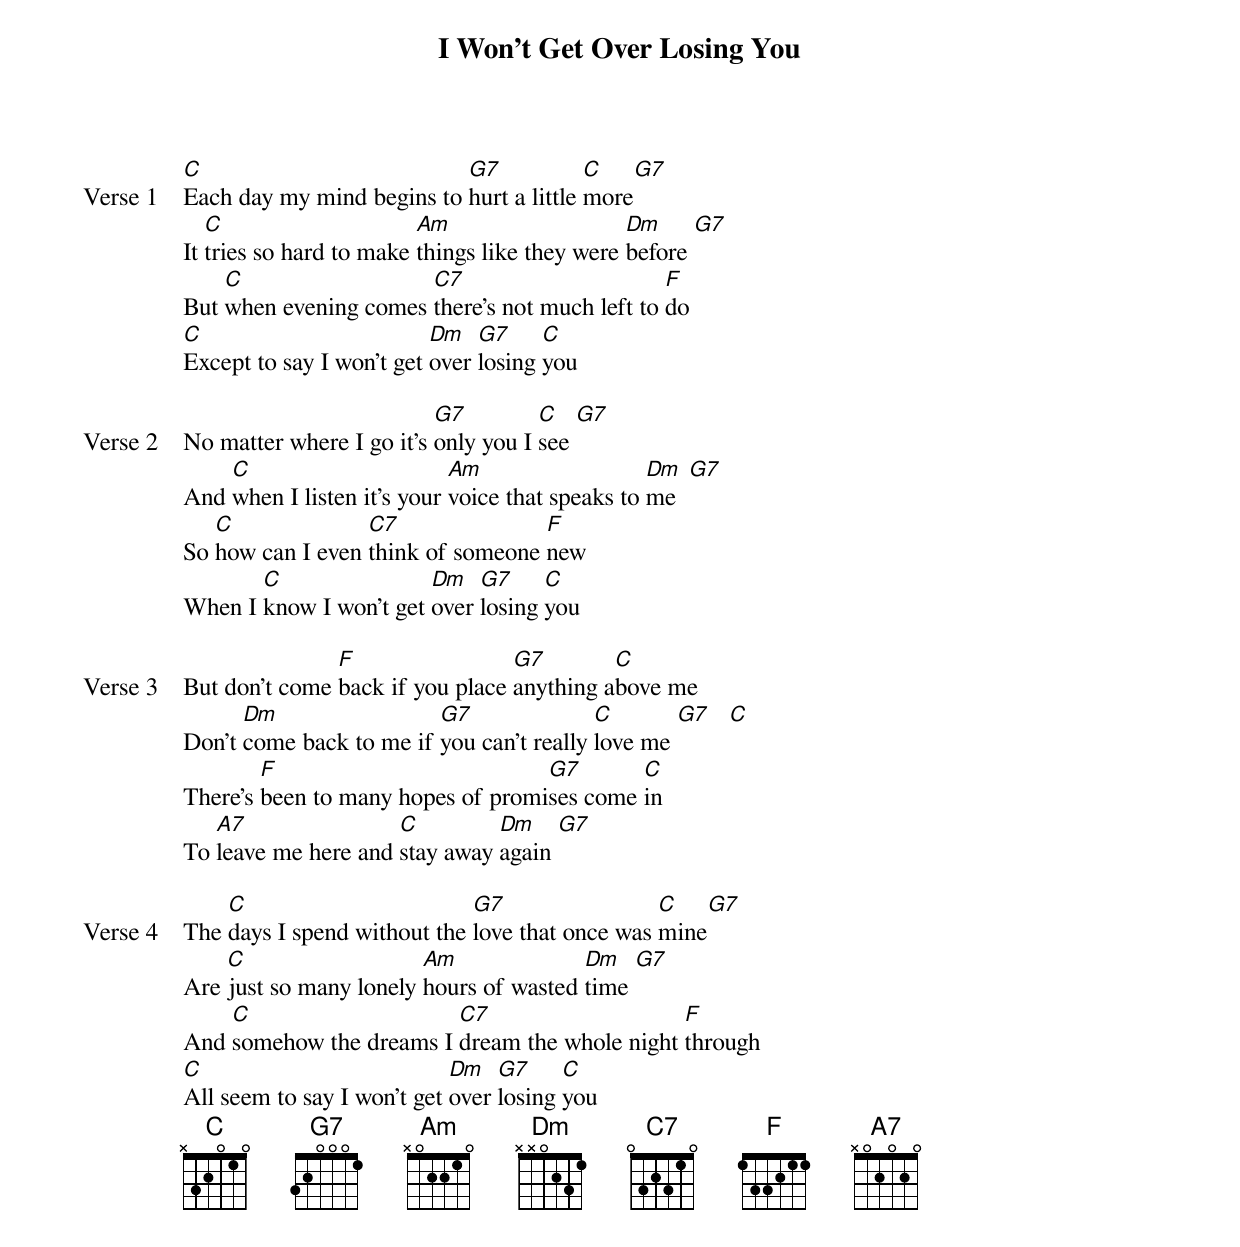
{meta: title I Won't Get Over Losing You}
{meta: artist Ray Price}
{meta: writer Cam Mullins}

{start_of_verse: Verse 1}
[C]Each day my mind begins to [G7]hurt a little [C]more[G7]
It [C]tries so hard to make [Am]things like they were [Dm]before [G7]
But [C]when evening comes [C7]there’s not much left to [F]do
[C]Except to say I won’t get [Dm]over [G7]losing [C]you
{end_of_verse}

{start_of_verse: Verse 2}
No matter where I go it’s [G7]only you I [C]see [G7]
And [C]when I listen it’s your [Am]voice that speaks to [Dm]me  [G7]
So [C]how can I even [C7]think of someone [F]new
When I [C]know I won’t get [Dm]over [G7]losing [C]you
{end_of_verse}

{start_of_verse: Verse 3}
But don’t come [F]back if you place [G7]anything a[C]bove me
Don’t [Dm]come back to me if [G7]you can’t really [C]love me [G7]   [C]
There’s [F]been to many hopes of promi[G7]ses come [C]in
To [A7]leave me here and [C]stay away [Dm]again [G7]
{end_of_verse}

{start_of_verse: Verse 4}
The [C]days I spend without the [G7]love that once was [C]mine[G7]
Are [C]just so many lonely [Am]hours of wasted [Dm]time [G7]
And [C]somehow the dreams I [C7]dream the whole night [F]through
[C]All seem to say I won’t get [Dm]over [G7]losing [C]you
{end_of_verse}
